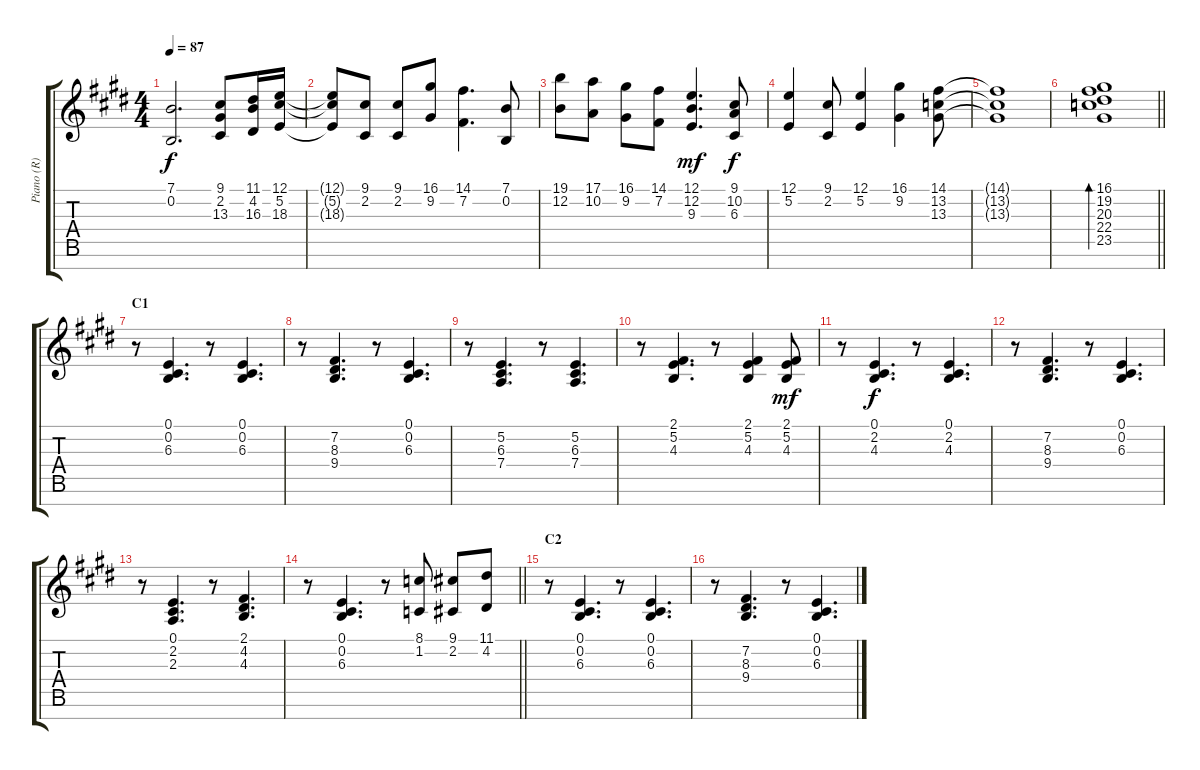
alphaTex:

\track ("Piano (R)" "Piano (R)") {instrument acousticgrandpiano}
\staff {score tabs}
\tuning (E4 B3 G3 D3 A2 E2 B1) {hide}
\ts (4 4)
\tempo 87
\clef g2
\ks e
(7.1{t} 0.2{t}).2{d dy f} (9.1 2.2 13.3).8 (11.1 4.2 16.3).16 (12.1 5.2 18.3).16 |
(12.1{t} 5.2{t} 18.3{t}).8 (9.1 2.2).8 (9.1 2.2).8 (16.1 9.2).8 (14.1 7.2).4{d} (7.1 0.2).8 |
(19.1 12.2).8 (17.1 10.2).8 (16.1 9.2).8 (14.1 7.2).8 (12.1 12.2 9.3).4{d dy mf} (9.1 10.2 6.3).8{dy f} |
(12.1 5.2).4 (9.1 2.2).8 (12.1 5.2).4 (16.1 9.2).4 (14.1 13.2 13.3).8 |
(14.1{t} 13.2{t} 13.3{t}).1 |
\barLineRight lightlight
(16.1 19.2 20.3 22.4 23.5).1{bd 60} |
\section ("" "C1")
r.8 (0.1 0.2 6.3).4{d} r.8 (0.1 0.2 6.3).4{d} |
r.8 (7.2 8.3 9.4).4{d} r.8 (0.1 0.2 6.3).4{d} |
r.8 (5.2 6.3 7.4).4{d} r.8 (5.2 6.3 7.4).4{d} |
r.8 (2.1 5.2 4.3).4{d} r.8 (2.1 5.2 4.3).4 (2.1 5.2 4.3).8{dy mf} |
r.8 (0.1 2.2 4.3).4{d dy f} r.8 (0.1 2.2 4.3).4{d} |
r.8 (7.2 8.3 9.4).4{d} r.8 (0.1 0.2 6.3).4{d} |
r.8 (0.1 2.2 2.3).4{d} r.8 (2.1 4.2 4.3).4{d} |
\barLineRight lightlight
r.8 (0.1 0.2 6.3).4{d} r.8 (8.1 1.2).8 (9.1 2.2).8 (11.1 4.2).8 |
\section ("" "C2")
r.8 (0.1 0.2 6.3).4{d} r.8 (0.1 0.2 6.3).4{d} |
r.8 (7.2 8.3 9.4).4{d} r.8 (0.1 0.2 6.3).4{d}
